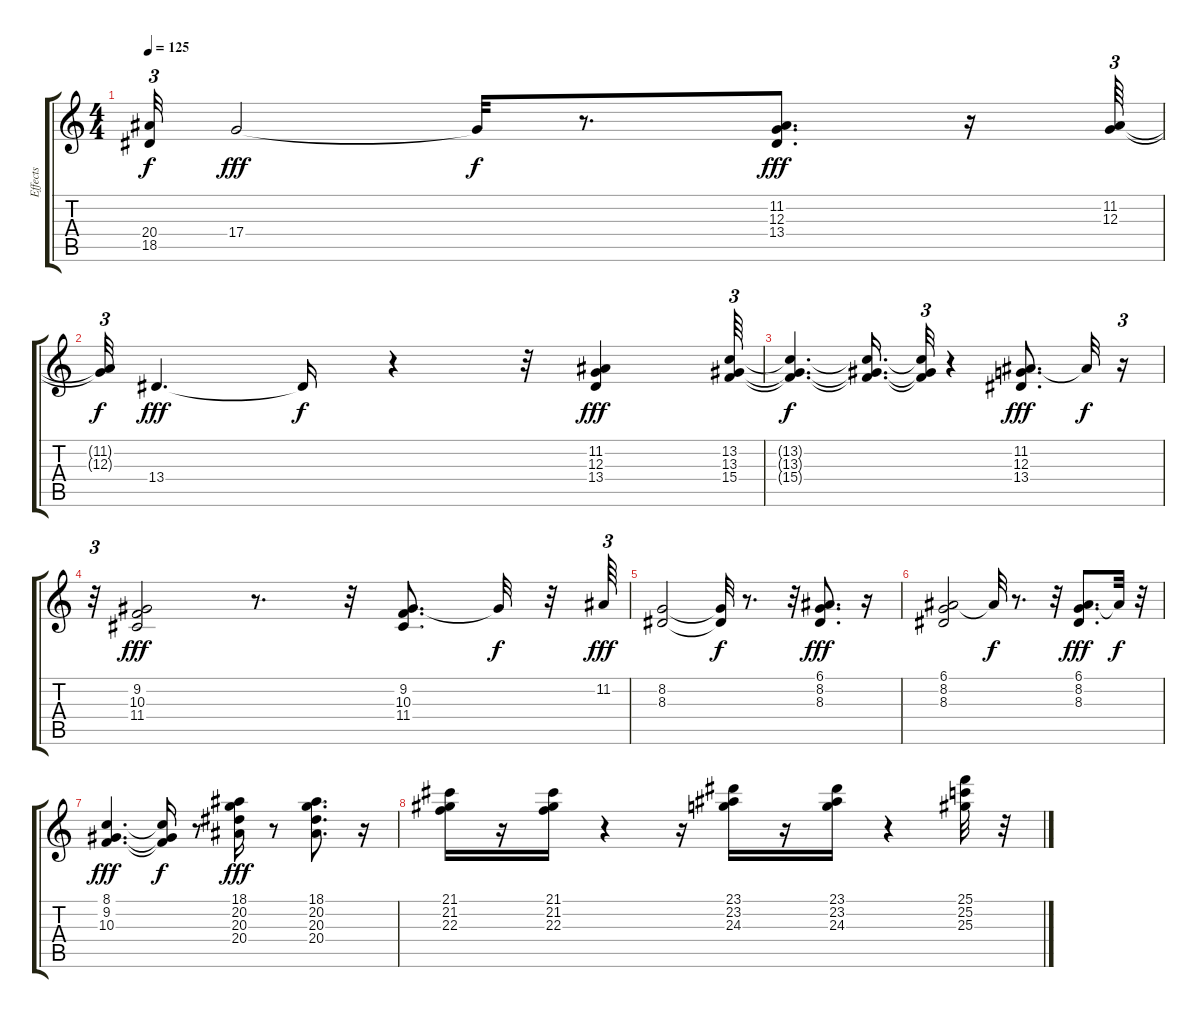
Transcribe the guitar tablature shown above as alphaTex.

\track ("Effects" "Effects") {instrument pad7halo}
\staff {score tabs}
\tuning (E4 B3 G3 D3 A2 E2) {hide}
\ts (4 4)
\tempo 125
\clef g2
\ks c
(20.4{t} 18.5{t}).32{tu (3 2) dy f} 17.4.2{dy fff} 17.4{t}.32{dy f} r.8{d} (11.2 12.3 13.4).8{d dy fff} r.16 (11.2 12.3).64{tu (3 2)} |
(11.2{t} 12.3{t}).32{tu (3 2) dy f} 13.4.4{d dy fff} 13.4{t}.16{dy f} r.4 r.32 (11.2 12.3 13.4).4{dy fff} (13.2 13.3 15.4).64{tu (3 2)} |
(13.2{t} 13.3{t} 15.4{t}).4{d dy f} (13.2{t} 13.3{t} 15.4{t}).16{d} (13.2{t} 13.3{t} 15.4{t}).32{tu (3 2)} r.4 (11.2 12.3 13.4).8{d dy fff} 11.2{t}.32{dy f} r.16{tu (3 2)} |
r.32{tu (3 2)} (9.2 10.3 11.4).2{dy fff} r.8{d} r.32 (9.2 10.3 11.4).8{d} 9.2{t}.32{dy f} r.32 11.2.64{tu (3 2) dy fff} |
(8.2 8.3).2 (8.2{t} 8.3{t}).32{dy f} r.8{d} r.32 (6.1 8.2 8.3).8{d dy fff} r.16 |
(6.1 8.2 8.3).2 6.1{t}.32{dy f} r.8{d} r.32 (6.1 8.2 8.3).8{d dy fff} 6.1{t}.32{dy f} r.32 |
(8.1 9.2 10.3).4{d dy fff} (8.1{t} 9.2{t} 10.3{t}).16{dy f} r.8 (18.1 20.2 20.3 20.4).16{dy fff} r.8 (18.1 20.2 20.3 20.4).8{d} r.16 |
(21.1 21.2 22.3).16 r.16 (21.1 21.2 22.3).16 r.4 r.16 (23.1 23.2 24.3).16 r.16 (23.1 23.2 24.3).16 r.4 (25.1 25.2 25.3).32 r.32
